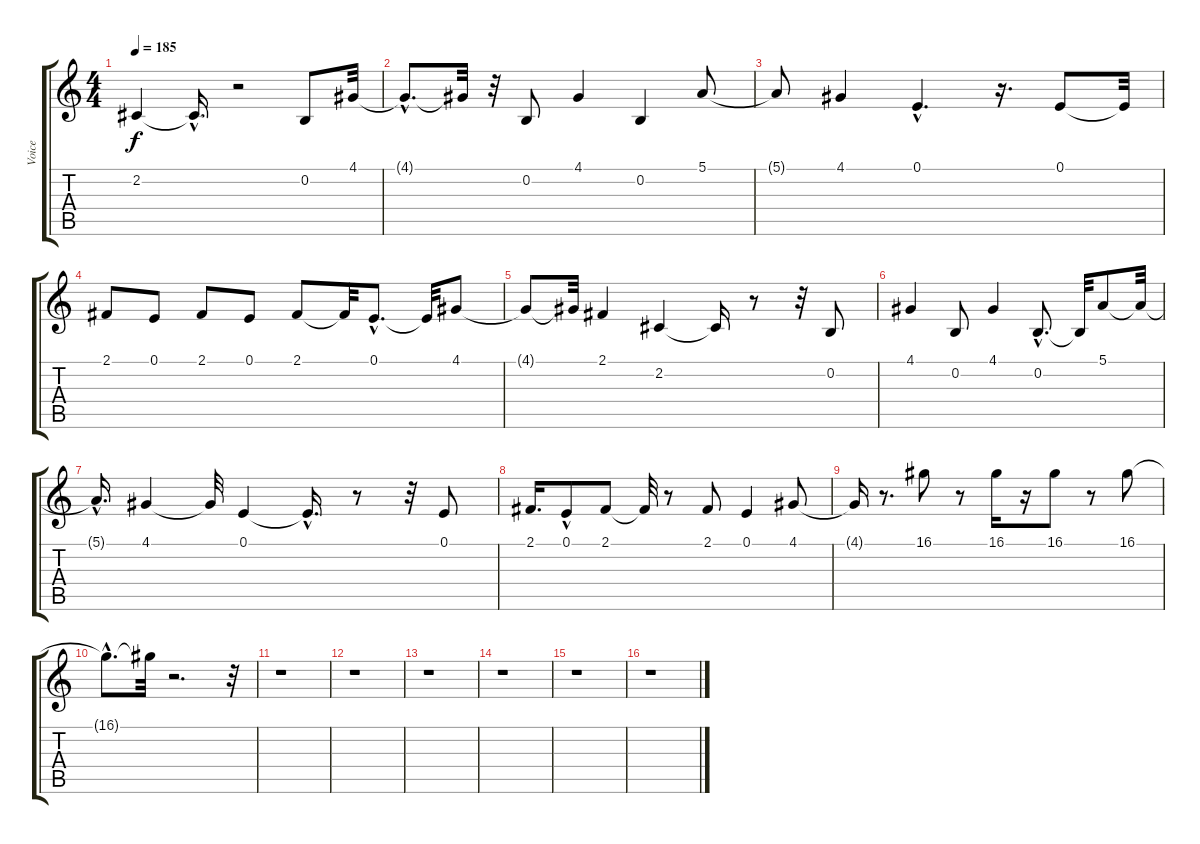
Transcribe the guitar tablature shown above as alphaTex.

\track ("Voice" "Voice") {instrument englishhorn}
\staff {score tabs}
\tuning (E4 B3 G3 D3 A2 E2) {hide}
\ts (4 4)
\tempo 185
\clef g2
\ks c
2.2{t}.4{dy f} 2.2{hac t}.16{d} r.2 0.2.8 4.1.32 |
4.1{hac t}.8{d} 4.1{t}.32 r.32 0.2.8 4.1.4 0.2.4 5.1.8 |
5.1{t}.8 4.1.4 0.1{hac}.4{d} r.16{d} 0.1.8 0.1{t}.32 |
2.1.8 0.1.8 2.1.8 0.1.8 2.1.8 2.1{t}.32 0.1{hac}.8{d} 0.1{t}.32 4.1.8 |
4.1{t}.8 4.1{t}.32 2.1.4 2.2.4 2.2{t}.16 r.8 r.32 0.2.8 |
4.1.4 0.2.8 4.1.4 0.2{hac}.8{d} 0.2{t}.32 5.1.8 5.1{t}.32 |
5.1{hac t}.16{d} 4.1.4 4.1{t}.32 0.1.4 0.1{hac t}.16{d} r.8 r.32 0.1.8 |
2.1.16{d} 0.1{hac}.8 2.1.8 2.1{t}.32 r.8 2.1.8 0.1.4 4.1.8 |
4.1{t}.16 r.8{d} 16.1.8 r.8 16.1.16 r.16 16.1.8 r.8 16.1.8 |
16.1{hac t}.8{d} 16.1{t}.32 r.2{d} r.32 |
r.1 |
r.1 |
r.1 |
r.1 |
r.1 |
r.1
